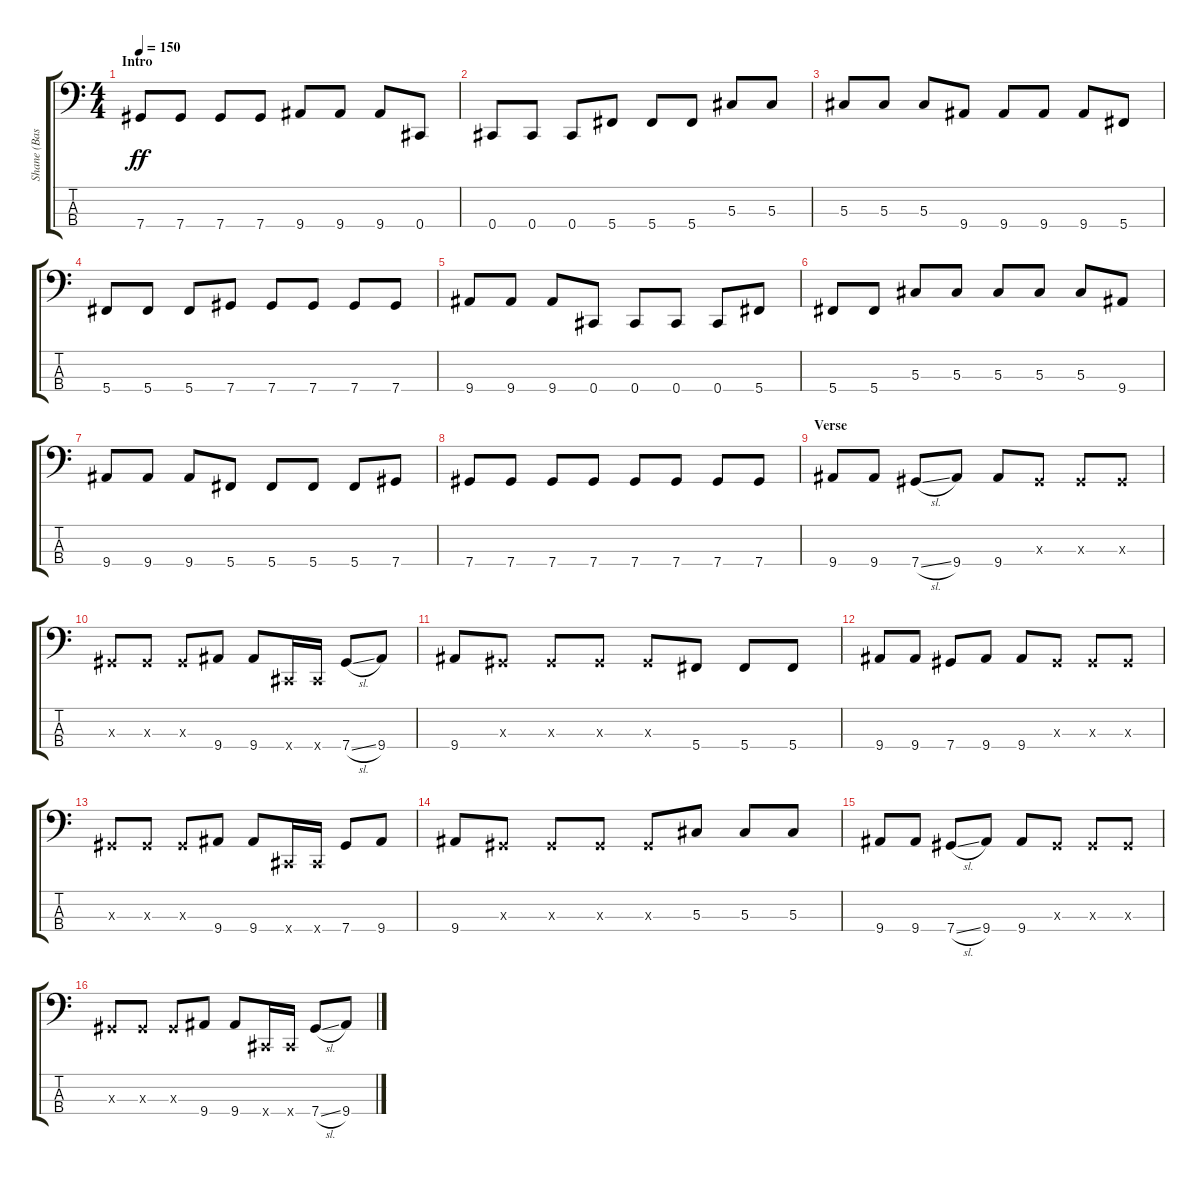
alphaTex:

\track ("Shane (Bass)" "Shane (Bas") {instrument electricbassfinger}
\staff {score tabs}
\tuning (Gb2 Db2 Ab1 Db1) {hide}
\ts (4 4)
\section ("" "Intro")
\tempo 150
\clef f4
\ks c
7.4.8{dy ff instrument electricbassfinger} 7.4.8 7.4.8 7.4.8 9.4.8 9.4.8 9.4.8 0.4.8 |
0.4.8 0.4.8 0.4.8 5.4.8 5.4.8 5.4.8 5.3.8 5.3.8 |
5.3.8 5.3.8 5.3.8 9.4.8 9.4.8 9.4.8 9.4.8 5.4.8 |
5.4.8 5.4.8 5.4.8 7.4.8 7.4.8 7.4.8 7.4.8 7.4.8 |
9.4.8 9.4.8 9.4.8 0.4.8 0.4.8 0.4.8 0.4.8 5.4.8 |
5.4.8 5.4.8 5.3.8 5.3.8 5.3.8 5.3.8 5.3.8 9.4.8 |
9.4.8 9.4.8 9.4.8 5.4.8 5.4.8 5.4.8 5.4.8 7.4.8 |
7.4.8 7.4.8 7.4.8 7.4.8 7.4.8 7.4.8 7.4.8 7.4.8 |
\section ("" "Verse")
9.4.8 9.4.8 7.4{sl}.8 9.4.8 9.4.8 0.3{x}.8 0.3{x}.8 0.3{x}.8 |
0.3{x}.8 0.3{x}.8 0.3{x}.8 9.4.8 9.4.8 0.4{x}.16 0.4{x}.16 7.4{sl}.8 9.4.8 |
9.4.8 0.3{x}.8 0.3{x}.8 0.3{x}.8 0.3{x}.8 5.4.8 5.4.8 5.4.8 |
9.4.8 9.4.8 7.4.8 9.4.8 9.4.8 0.3{x}.8 0.3{x}.8 0.3{x}.8 |
0.3{x}.8 0.3{x}.8 0.3{x}.8 9.4.8 9.4.8 0.4{x}.16 0.4{x}.16 7.4.8 9.4.8 |
9.4.8 0.3{x}.8 0.3{x}.8 0.3{x}.8 0.3{x}.8 5.3.8 5.3.8 5.3.8 |
9.4.8 9.4.8 7.4{sl}.8 9.4.8 9.4.8 0.3{x}.8 0.3{x}.8 0.3{x}.8 |
0.3{x}.8 0.3{x}.8 0.3{x}.8 9.4.8 9.4.8 0.4{x}.16 0.4{x}.16 7.4{sl}.8 9.4.8
